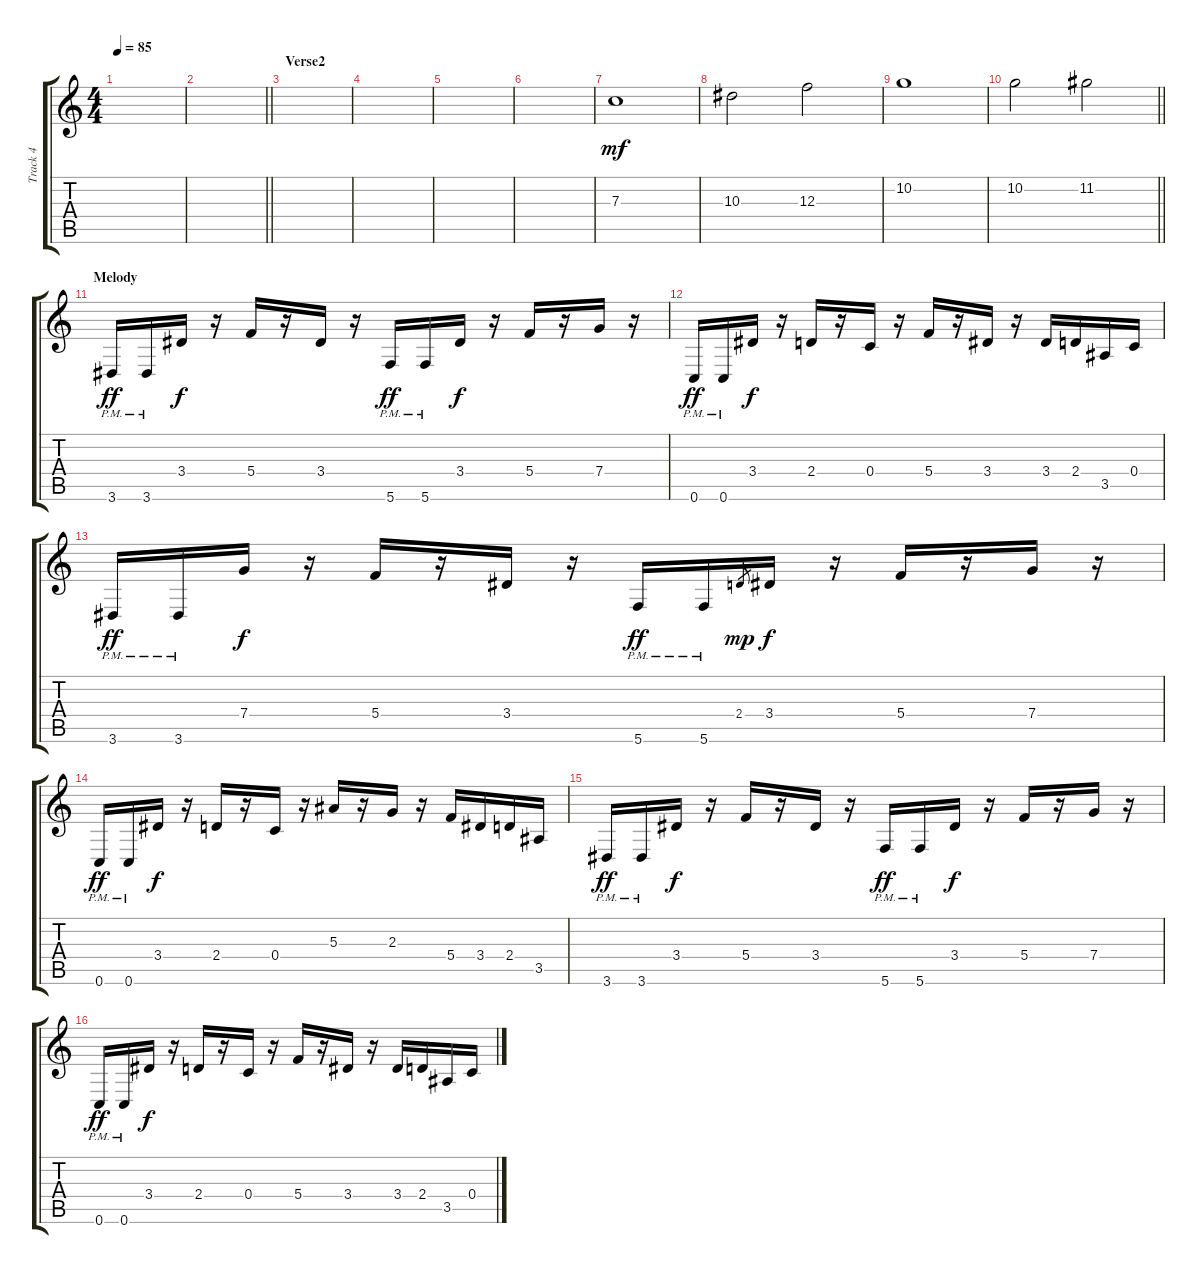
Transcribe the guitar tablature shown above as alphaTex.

\track ("Track 4" "Track 4") {instrument distortionguitar}
\staff {score tabs}
\tuning (D4 A3 F3 C3 G2 C2) {hide}
\ts (4 4)
\tempo 85
\clef g2
\ks c
|
\barLineRight lightlight
|
\section ("" "Verse2")
|
|
|
|
7.3.1{dy mf} |
10.3.2 12.3.2 |
10.2.1 |
\barLineRight lightlight
10.2.2 11.2.2 |
\section ("" "Melody")
3.6{pm}.16{dy ff} 3.6{pm}.16 3.4.16{dy f} r.16 5.4.16 r.16 3.4.16 r.16 5.6{pm}.16{dy ff} 5.6{pm}.16 3.4.16{dy f} r.16 5.4.16 r.16 7.4.16 r.16 |
0.6{pm}.16{dy ff} 0.6{pm}.16 3.4.16{dy f} r.16 2.4.16 r.16 0.4.16 r.16 5.4.16 r.16 3.4.16 r.16 3.4.16 2.4.16 3.5.16 0.4.16 |
3.6{pm}.16{dy ff} 3.6{pm}.16 7.4.16{dy f} r.16 5.4.16 r.16 3.4.16 r.16 5.6{pm}.16{dy ff} 5.6{pm}.16 2.4.8{gr dy mp} 3.4.16{dy f} r.16 5.4.16 r.16 7.4.16 r.16 |
0.6{pm}.16{dy ff} 0.6{pm}.16 3.4.16{dy f} r.16 2.4.16 r.16 0.4.16 r.16 5.3.16 r.16 2.3.16 r.16 5.4.16 3.4.16 2.4.16 3.5.16 |
3.6{pm}.16{dy ff} 3.6{pm}.16 3.4.16{dy f} r.16 5.4.16 r.16 3.4.16 r.16 5.6{pm}.16{dy ff} 5.6{pm}.16 3.4.16{dy f} r.16 5.4.16 r.16 7.4.16 r.16 |
0.6{pm}.16{dy ff} 0.6{pm}.16 3.4.16{dy f} r.16 2.4.16 r.16 0.4.16 r.16 5.4.16 r.16 3.4.16 r.16 3.4.16 2.4.16 3.5.16 0.4.16
